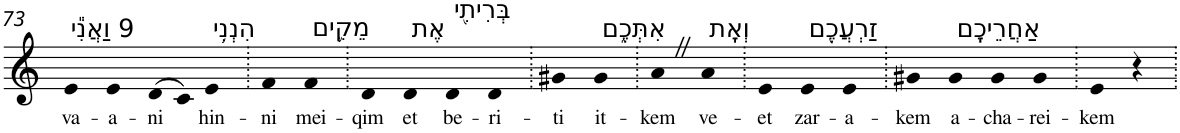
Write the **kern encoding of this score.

**kern	**text
*part1	*part1
*staff1	*staff1
*I"Piano	*
*I'Pno	*
!!LO:PB:g=z
*clefG2	*
*k[]	*
=73	=73
!LO:TX:a:t=9 וַאֲנִ֕י	!
!	!LO:LY:b
4e	va-
!	!LO:LY:b
4e	-a-
!	!LO:LY:b
(>8d	-ni
8c)	.
!LO:TX:a:t=הִנְנִ֥י	!
!	!LO:LY:b
4e	hin-
=74.	=74.
!	!LO:LY:b
4f	-ni
!LO:TX:a:t=מֵקִ֛ים	!
!	!LO:LY:b
4f	mei-
=75.	=75.
!	!LO:LY:b
4d	-qim
!LO:TX:a:t=אֶת	!
!	!LO:LY:b
4d	et
!LO:TX:a:t=בְּרִיתִ֖י	!
!	!LO:LY:b
4d	be-
!	!LO:LY:b
4d	-ri-
=76.	=76.
!	!LO:LY:b
4g#X	-ti
!LO:TX:a:t=אִתְּכֶ֑ם	!
!	!LO:LY:b
4g#	it-
=77.	=77.
!	!LO:LY:b
4aZ	-kem
!LO:TX:a:t=וְאֶֽת	!
!	!LO:LY:b
4a	ve-
=78.	=78.
!	!LO:LY:b
4e	-et
!LO:TX:a:t=זַרְעֲכֶ֖ם	!
!	!LO:LY:b
4e	zar-
!	!LO:LY:b
4e	-a-
=79.	=79.
!	!LO:LY:b
4g#X	-kem
!LO:TX:a:t=אַחֲרֵיכֶֽם	!
!	!LO:LY:b
4g#	a-
!	!LO:LY:b
4g#	-cha-
!	!LO:LY:b
4g#	-rei-
=80.	=80.
!	!LO:LY:b
4e	-kem
4r	.
=.	=.
*-	*-
